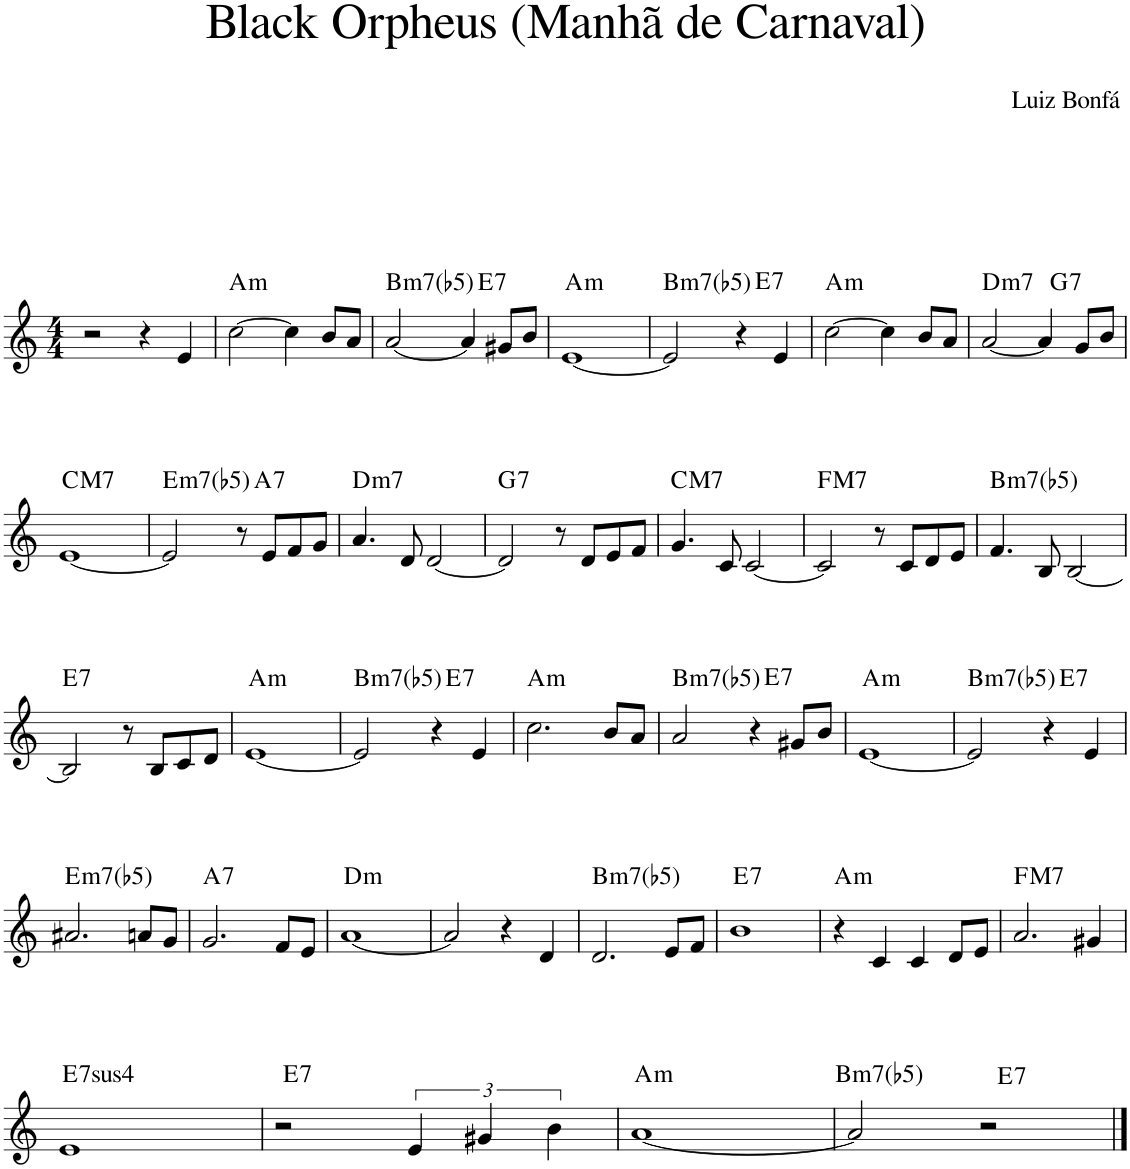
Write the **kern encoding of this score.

**kern	**harte
*part1	*part1
*staff1	*
*I"Piano	*
*I'Pno.	*
*clefG2	*
*k[]	*
*M4/4	*
=1	=1
2r	.
4r	.
4e/	.
=2	=2
!	!LO:H:kt=m
[2cc\	A:min
4cc\]	.
8b/L	.
8a/J	.
=3	=3
!	!LO:H:kt=m7(b5)
[2a/	B:hdim7
!	!LO:H:kt=7
4a/]	E:7
8g#X/L	.
8b/J	.
=4	=4
!	!LO:H:kt=m
[1e	A:min
=5	=5
!	!LO:H:kt=m7(b5)
2e/]	B:hdim7
!	!LO:H:kt=7
4r	E:7
4e/	.
=6	=6
!	!LO:H:kt=m
[2cc\	A:min
4cc\]	.
8b/L	.
8a/J	.
=7	=7
!	!LO:H:kt=m7
[2a/	D:min7
!	!LO:H:kt=7
4a/]	G:7
8g/L	.
8b/J	.
!!LO:LB:g=z
=8	=8
!	!LO:H:kt=M7
[1e	C:maj7
=9	=9
!	!LO:H:kt=m7(b5)
2e/]	E:hdim7
!	!LO:H:kt=7
8r	A:7
8e/L	.
8f/	.
8g/J	.
=10	=10
!	!LO:H:kt=m7
4.a/	D:min7
8d/	.
[2d/	.
=11	=11
!	!LO:H:kt=7
2d/]	G:7
8r	.
8d/L	.
8e/	.
8f/J	.
=12	=12
!	!LO:H:kt=M7
4.g/	C:maj7
8c/	.
[2c/	.
=13	=13
!	!LO:H:kt=M7
2c/]	F:maj7
8r	.
8c/L	.
8d/	.
8e/J	.
=14	=14
!	!LO:H:kt=m7(b5)
4.f/	B:hdim7
8B/	.
[2B/	.
!!LO:LB:g=z
=15	=15
!	!LO:H:kt=7
2B/]	E:7
8r	.
8B/L	.
8c/	.
8d/J	.
=16	=16
!	!LO:H:kt=m
[1e	A:min
=17	=17
!	!LO:H:kt=m7(b5)
2e/]	B:hdim7
!	!LO:H:kt=7
4r	E:7
4e/	.
=18	=18
!	!LO:H:kt=m
2.cc\	A:min
8b/L	.
8a/J	.
=19	=19
!	!LO:H:kt=m7(b5)
2a/	B:hdim7
!	!LO:H:kt=7
4r	E:7
8g#X/L	.
8b/J	.
=20	=20
!	!LO:H:kt=m
[1e	A:min
=21	=21
!	!LO:H:kt=m7(b5)
2e/]	B:hdim7
!	!LO:H:kt=7
4r	E:7
4e/	.
!!LO:LB:g=z
=22	=22
!	!LO:H:kt=m7(b5)
2.a#X/	E:hdim7
8an/L	.
8g/J	.
=23	=23
!	!LO:H:kt=7
2.g/	A:7
8f/L	.
8e/J	.
=24	=24
!	!LO:H:kt=m
[1a	D:min
=25	=25
2a/]	.
4r	.
4d/	.
=26	=26
!	!LO:H:kt=m7(b5)
2.d/	B:hdim7
8e/L	.
8f/J	.
=27	=27
!	!LO:H:kt=7
1b	E:7
=28	=28
!	!LO:H:kt=m
4r	A:min
4c/	.
4c/	.
8d/L	.
8e/J	.
=29	=29
!	!LO:H:kt=M7
2.a/	F:maj7
4g#X/	.
!!LO:LB:g=z
=30	=30
!	!LO:H:kt=74
1e	E:sus4(7)
=31	=31
!	!LO:H:kt=7
2r	E:7
6e/	.
6g#X/	.
6b\	.
=32	=32
!	!LO:H:kt=m
[1a	A:min
=33	=33
!	!LO:H:kt=m7(b5)
2a/]	B:hdim7
!	!LO:H:kt=7
2r	E:7
==	==
*-	*-
